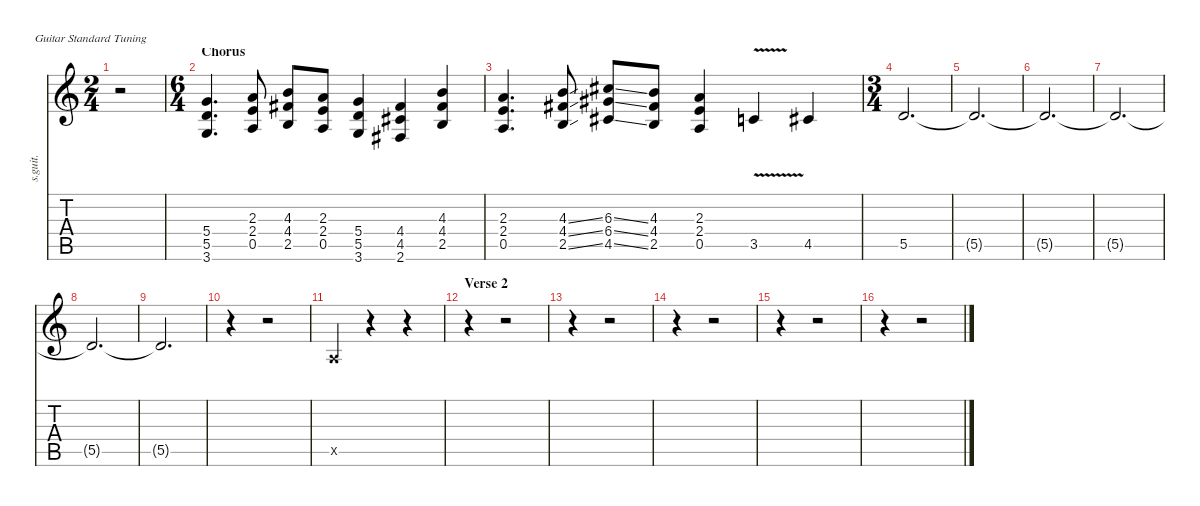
\defaultSystemsLayout 4
\hideDynamics
\bracketExtendMode nobrackets
\track ("Kirk Hammett - Lead Distortion" "s.guit.") {instrument distortionguitar}
\staff {score tabs}
\tuning (E4 B3 G3 D3 A2 E2)
\ts (2 4)
\beaming (8 2 2 2 2)
\tempo (103 hide)
\clef g2
\ks c
r.2{dy f} |
\ts (6 4)
\beaming (8 2 2 2 2)
\section ("" "Chorus")
(5.4 5.5 3.6).4{d lyrics (0 "") lyrics (1 "") lyrics (2 "") lyrics (3 "") lyrics (4 "")} (2.3 2.4 0.5).8{lyrics (0 "") lyrics (1 "") lyrics (2 "") lyrics (3 "") lyrics (4 "")} (4.3 4.4{acc #} 2.5).8{lyrics (0 "") lyrics (1 "") lyrics (2 "") lyrics (3 "") lyrics (4 "")} (2.3 2.4 0.5).8{lyrics (0 "") lyrics (1 "") lyrics (2 "") lyrics (3 "") lyrics (4 "")} (5.4 5.5 3.6).4{lyrics (0 "") lyrics (1 "") lyrics (2 "") lyrics (3 "") lyrics (4 "")} (4.4{acc #} 4.5{acc #} 2.6{acc #}).4{lyrics (0 "") lyrics (1 "") lyrics (2 "") lyrics (3 "") lyrics (4 "")} (4.3 4.4{acc #} 2.5).4{lyrics (0 "") lyrics (1 "") lyrics (2 "") lyrics (3 "") lyrics (4 "")} |
(2.3 2.4 0.5).4{d lyrics (0 "") lyrics (1 "") lyrics (2 "") lyrics (3 "") lyrics (4 "")} (4.3{ss} 4.4{ss acc #} 2.5{ss}).8{lyrics (0 "") lyrics (1 "") lyrics (2 "") lyrics (3 "") lyrics (4 "")} (6.3{ss acc #} 6.4{ss acc #} 4.5{ss acc #}).8{lyrics (0 "") lyrics (1 "") lyrics (2 "") lyrics (3 "") lyrics (4 "")} (4.3 4.4{acc #} 2.5).8{lyrics (0 "") lyrics (1 "") lyrics (2 "") lyrics (3 "") lyrics (4 "")} (2.3 2.4 0.5).4{lyrics (0 "") lyrics (1 "") lyrics (2 "") lyrics (3 "") lyrics (4 "")} 3.5{v}.4{lyrics (0 "") lyrics (1 "") lyrics (2 "") lyrics (3 "") lyrics (4 "") dy ff} 4.5{acc #}.4{lyrics (0 "") lyrics (1 "") lyrics (2 "") lyrics (3 "") lyrics (4 "") dy fff} |
\ts (3 4)
\beaming (8 2 2 2 2)
5.5.2{d lyrics (0 "") lyrics (1 "") lyrics (2 "") lyrics (3 "") lyrics (4 "")} |
5.5{t}.2{d lyrics (0 "") lyrics (1 "") lyrics (2 "") lyrics (3 "") lyrics (4 "") dy f} |
5.5{t}.2{d lyrics (0 "") lyrics (1 "") lyrics (2 "") lyrics (3 "") lyrics (4 "")} |
5.5{t}.2{d lyrics (0 "") lyrics (1 "") lyrics (2 "") lyrics (3 "") lyrics (4 "")} |
5.5{t}.2{d lyrics (0 "") lyrics (1 "") lyrics (2 "") lyrics (3 "") lyrics (4 "")} |
5.5{t}.2{d lyrics (0 "") lyrics (1 "") lyrics (2 "") lyrics (3 "") lyrics (4 "")} |
r.4 r.2 |
0.5{x}.4{lyrics (0 "") lyrics (1 "") lyrics (2 "") lyrics (3 "") lyrics (4 "")} r.4 r.4 |
\section ("" "Verse 2")
r.4 r.2 |
r.4 r.2 |
r.4 r.2 |
r.4 r.2 |
r.4 r.2
